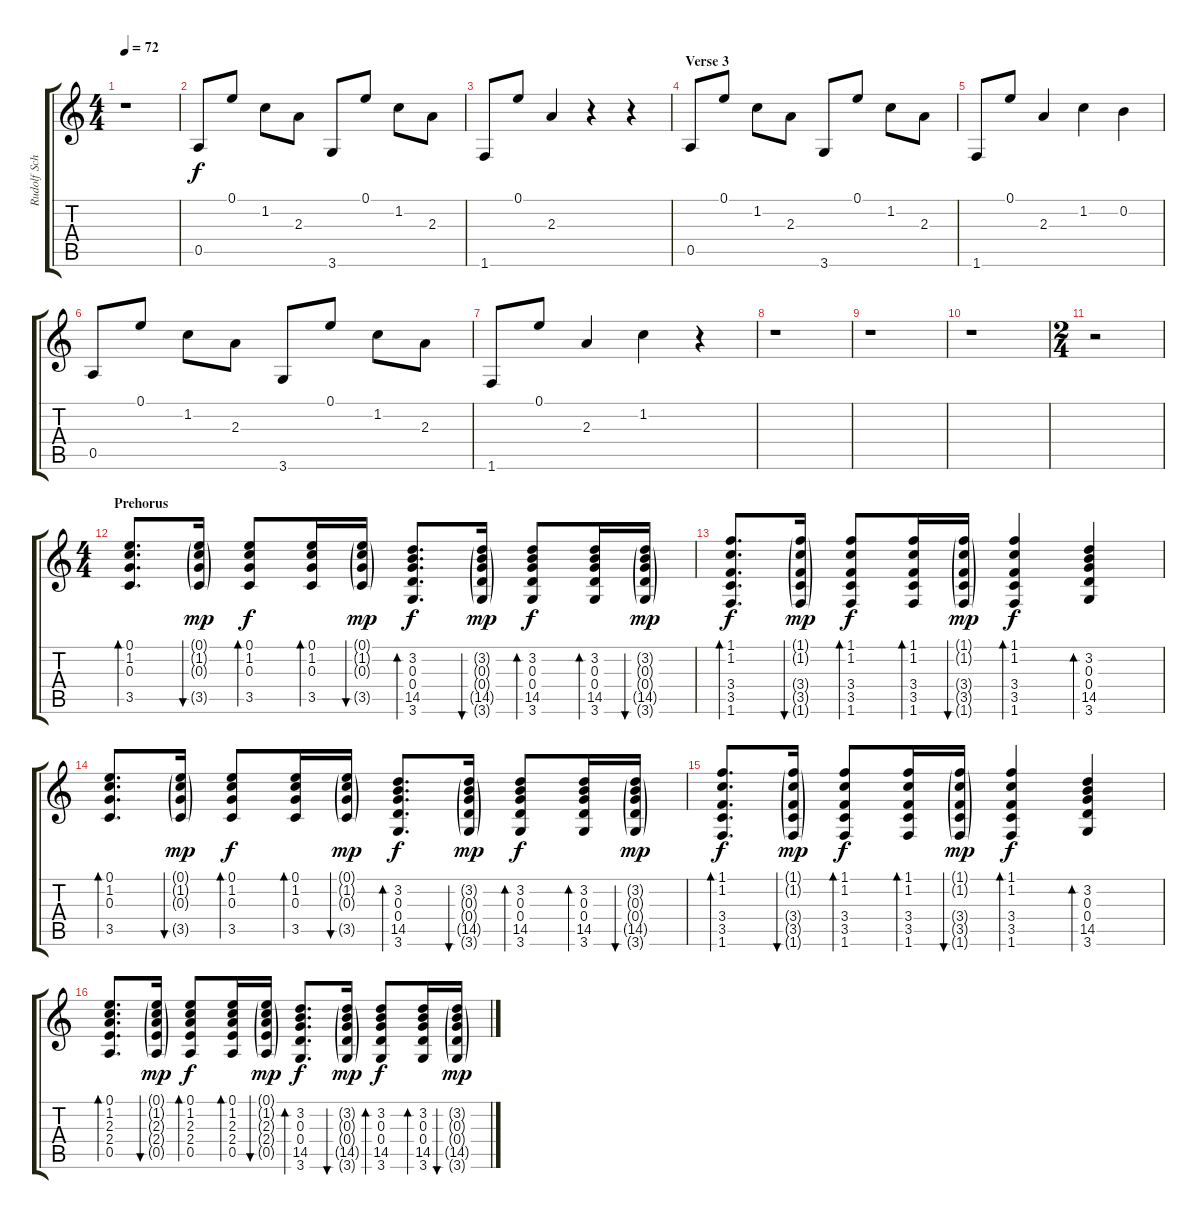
\track ("Rudolf Schenker" "Rudolf Sch") {instrument electricguitarclean}
\staff {score tabs}
\tuning (E4 B3 G3 D3 A2 E2) {hide}
\ts (4 4)
\tempo 72
\clef g2
\ks c
r.1{dy f} |
0.5.8 0.1.8 1.2.8 2.3.8 3.6.8 0.1.8 1.2.8 2.3.8 |
1.6.8 0.1.8 2.3.4 r.4 r.4 |
\section ("" "Verse 3")
0.5.8 0.1.8 1.2.8 2.3.8 3.6.8 0.1.8 1.2.8 2.3.8 |
1.6.8 0.1.8 2.3.4 1.2.4 0.2.4 |
0.5.8 0.1.8 1.2.8 2.3.8 3.6.8 0.1.8 1.2.8 2.3.8 |
1.6.8 0.1.8 2.3.4 1.2.4 r.4 |
r.1 |
r.1 |
r.1 |
\ts (2 4)
r.2 |
\ts (4 4)
\section ("" "Prehorus")
(0.1 1.2 0.3 3.5).8{d bd 60} (0.1{g} 1.2{g} 0.3{g} 3.5{g}).16{bu 60 dy mp} (0.1 1.2 0.3 3.5).8{bd 60 dy f} (0.1 1.2 0.3 3.5).16{bd 60} (0.1{g} 1.2{g} 0.3{g} 3.5{g}).16{bu 60 dy mp} (3.2 0.3 0.4 14.5 3.6).8{d bd 60 dy f} (3.2{g} 0.3{g} 0.4{g} 14.5{g} 3.6{g}).16{bu 60 dy mp} (3.2 0.3 0.4 14.5 3.6).8{bd 60 dy f} (3.2 0.3 0.4 14.5 3.6).16{bd 60} (3.2{g} 0.3{g} 0.4{g} 14.5{g} 3.6{g}).16{bu 60 dy mp} |
(1.1 1.2 3.4 3.5 1.6).8{d bd 60 dy f} (1.1{g} 1.2{g} 3.4{g} 3.5{g} 1.6{g}).16{bu 60 dy mp} (1.1 1.2 3.4 3.5 1.6).8{bd 60 dy f} (1.1 1.2 3.4 3.5 1.6).16{bd 60} (1.1{g} 1.2{g} 3.4{g} 3.5{g} 1.6{g}).16{bu 60 dy mp} (1.1 1.2 3.4 3.5 1.6).4{bd 60 dy f} (3.2 0.3 0.4 14.5 3.6).4{bd 60} |
(0.1 1.2 0.3 3.5).8{d bd 60} (0.1{g} 1.2{g} 0.3{g} 3.5{g}).16{bu 60 dy mp} (0.1 1.2 0.3 3.5).8{bd 60 dy f} (0.1 1.2 0.3 3.5).16{bd 60} (0.1{g} 1.2{g} 0.3{g} 3.5{g}).16{bu 60 dy mp} (3.2 0.3 0.4 14.5 3.6).8{d bd 60 dy f} (3.2{g} 0.3{g} 0.4{g} 14.5{g} 3.6{g}).16{bu 60 dy mp} (3.2 0.3 0.4 14.5 3.6).8{bd 60 dy f} (3.2 0.3 0.4 14.5 3.6).16{bd 60} (3.2{g} 0.3{g} 0.4{g} 14.5{g} 3.6{g}).16{bu 60 dy mp} |
(1.1 1.2 3.4 3.5 1.6).8{d bd 60 dy f} (1.1{g} 1.2{g} 3.4{g} 3.5{g} 1.6{g}).16{bu 60 dy mp} (1.1 1.2 3.4 3.5 1.6).8{bd 60 dy f} (1.1 1.2 3.4 3.5 1.6).16{bd 60} (1.1{g} 1.2{g} 3.4{g} 3.5{g} 1.6{g}).16{bu 60 dy mp} (1.1 1.2 3.4 3.5 1.6).4{bd 60 dy f} (3.2 0.3 0.4 14.5 3.6).4{bd 60} |
(0.1 1.2 2.3 2.4 0.5).8{d bd 60} (0.1{g} 1.2{g} 2.3{g} 2.4{g} 0.5{g}).16{bu 60 dy mp} (0.1 1.2 2.3 2.4 0.5).8{bd 60 dy f} (0.1 1.2 2.3 2.4 0.5).16{bd 60} (0.1{g} 1.2{g} 2.3{g} 2.4{g} 0.5{g}).16{bu 60 dy mp} (3.2 0.3 0.4 14.5 3.6).8{d bd 60 dy f} (3.2{g} 0.3{g} 0.4{g} 14.5{g} 3.6{g}).16{bu 60 dy mp} (3.2 0.3 0.4 14.5 3.6).8{bd 60 dy f} (3.2 0.3 0.4 14.5 3.6).16{bd 60} (3.2{g} 0.3{g} 0.4{g} 14.5{g} 3.6{g}).16{bu 60 dy mp}
